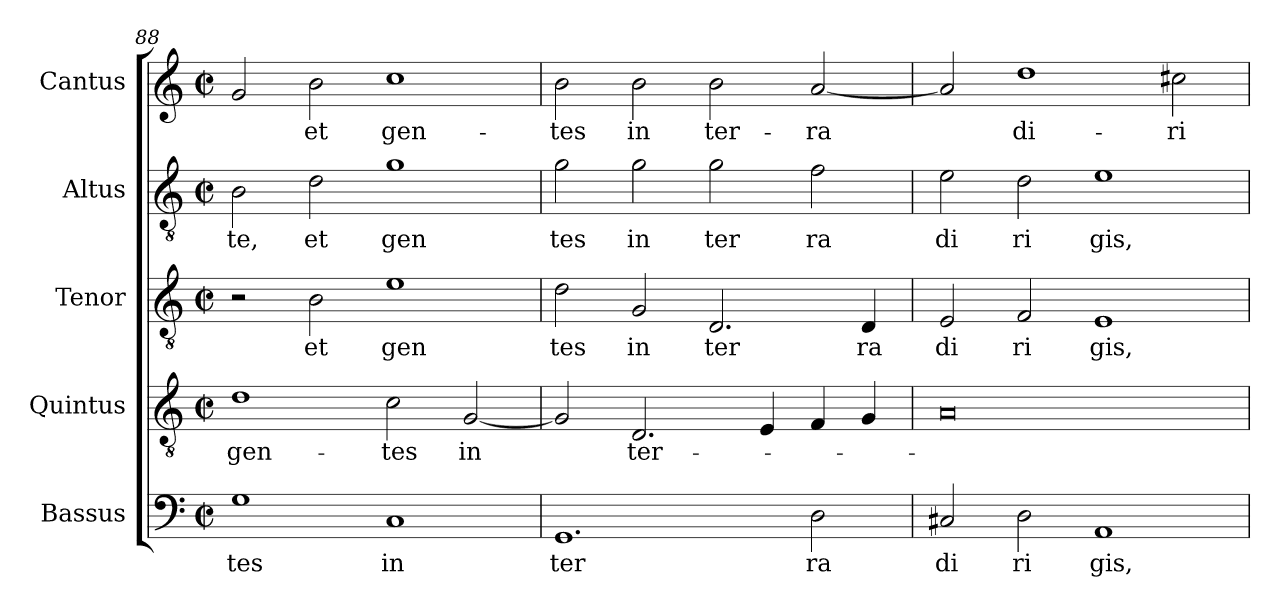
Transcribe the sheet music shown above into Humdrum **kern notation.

**kern	**text	**kern	**text	**kern	**text	**kern	**text	**kern	**text
*part5	*part5	*part4	*part4	*part3	*part3	*part2	*part2	*part1	*part1
*staff5	*staff5	*staff4	*staff4	*staff3	*staff3	*staff2	*staff2	*staff1	*staff1
*I"Bassus	*	*I"Quintus	*	*I"Tenor	*	*I"Altus	*	*I"Cantus	*
*clefF4	*	*clefGv2	*	*clefGv2	*	*clefGv2	*	*clefG2	*
*M2/2	*	*M2/2	*	*M2/2	*	*M2/2	*	*M2/2	*
*met(c|)	*	*met(c|)	*	*met(c|)	*	*met(c|)	*	*met(c|)	*
=88	=88	=88	=88	=88	=88	=88	=88	=88	=88
!	!LO:LY:b:cj	!	!LO:LY:b:cj	!	!	!	!LO:LY:b:cj	!	!
1G	tes	1d	gen-	2r	.	2B\	te,	2g/	.
!	!	!	!	!	!LO:LY:b:cj	!	!LO:LY:b:cj	!	!LO:LY:b:cj
.	.	.	.	2B\	et	2d\	et	2b\	et
!	!LO:LY:b:cj	!	!LO:LY:b:cj	!	!LO:LY:b:cj	!	!LO:LY:b:cj	!	!LO:LY:b:cj
1C	in	2c\	-tes	1e	gen	1g	gen	1cc	gen-
!	!	!	!LO:LY:b:cj	!	!	!	!	!	!
.	.	[<2G/	in	.	.	.	.	.	.
=89	=89	=89	=89	=89	=89	=89	=89	=89	=89
!	!LO:LY:b:cj	!	!	!	!LO:LY:b:cj	!	!LO:LY:b:cj	!	!LO:LY:b:cj
1.GG	ter	2G/]	.	2d\	tes	2g\	tes	2b\	-tes
!	!	!	!LO:LY:b	!	!LO:LY:b:cj	!	!LO:LY:b:cj	!	!LO:LY:b:cj
.	.	2.D/	ter-	2G/	in	2g\	in	2b\	in
!	!	!	!	!	!LO:LY:b:cj	!	!LO:LY:b:cj	!	!LO:LY:b:cj
.	.	.	.	2.D/	ter	2g\	ter	2b\	ter-
.	.	4E/	.	.	.	.	.	.	.
!	!LO:LY:b:cj	!	!	!	!	!	!LO:LY:b:cj	!	!LO:LY:b:cj
2D\	ra	4F/	.	.	.	2f\	ra	[<2a/	-ra
!	!	!	!	!	!LO:LY:b:cj	!	!	!	!
.	.	4G/	.	4D/	ra	.	.	.	.
=90	=90	=90	=90	=90	=90	=90	=90	=90	=90
!	!LO:LY:b:cj	!	!	!	!LO:LY:b:cj	!	!LO:LY:b:cj	!	!
2C#X/	di	0A	.	2E/	di	2e\	di	2a/]	.
!	!LO:LY:b:cj	!	!	!	!LO:LY:b:cj	!	!LO:LY:b:cj	!	!LO:LY:b:cj
2D\	ri	.	.	2F/	ri	2d\	ri	1dd	di-
!	!LO:LY:b:cj	!	!	!	!LO:LY:b:cj	!	!LO:LY:b:cj	!	!
1AA	gis,	.	.	1E	gis,	1e	gis,	.	.
!	!	!	!	!	!	!	!	!	!LO:LY:b:cj
.	.	.	.	.	.	.	.	2cc#X\	-ri-
=	=	=	=	=	=	=	=	=	=
*-	*-	*-	*-	*-	*-	*-	*-	*-	*-
